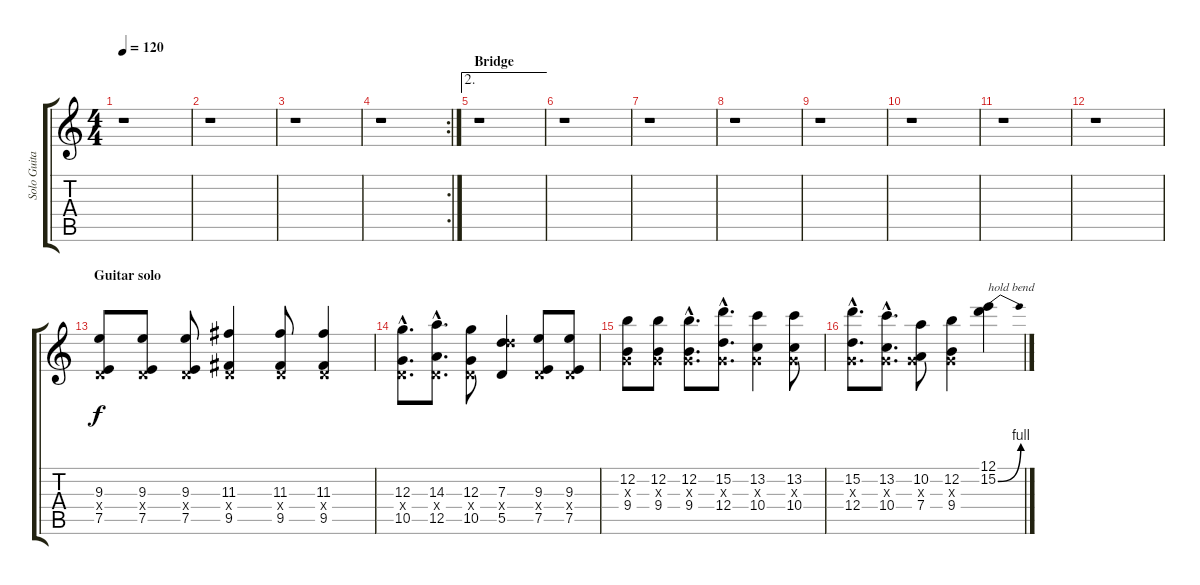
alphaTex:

\track ("Solo Guitar" "Solo Guita") {instrument distortionguitar}
\staff {score tabs}
\tuning (E4 B3 G3 D3 A2 E2) {hide}
\ts (4 4)
\tempo 120
\clef g2
\ks c
r.1{dy f} |
r.1 |
r.1 |
\rc 2
r.1 |
\ae 2
\section ("" "Bridge")
r.1 |
r.1 |
r.1 |
r.1 |
r.1 |
r.1 |
r.1 |
r.1 |
\section ("" "Guitar solo")
(9.3 0.4{x} 7.5).8 (9.3 0.4{x} 7.5).8 (9.3 0.4{x} 7.5).8 (11.3 0.4{x} 9.5).4 (11.3 0.4{x} 9.5).8 (11.3 0.4{x} 9.5).4 |
(12.3{hac} 0.4{hac x} 10.5{hac}).8{d} (14.3{hac} 0.4{hac x} 12.5{hac}).8{d} (12.3 0.4{x} 10.5).8 (7.3 12.4{x} 5.5).4 (9.3 0.4{x} 7.5).8 (9.3 0.4{x} 7.5).8 |
(12.2 0.3{x} 9.4).8 (12.2 0.3{x} 9.4).8 (12.2{hac} 0.3{hac x} 9.4{hac}).8{d} (15.2{hac} 0.3{hac x} 12.4{hac}).8{d} (13.2 0.3{x} 10.4).4 (13.2 0.3{x} 10.4).8 |
(15.2{hac} 0.3{hac x} 12.4{hac}).8{d} (13.2{hac} 0.3{hac x} 10.4{hac}).8{d} (10.2 0.3{x} 7.4).8 (12.2 0.3{x} 9.4).4 (12.1 15.2{be (bend 0 0 60 4)}).4{txt "hold bend"}
